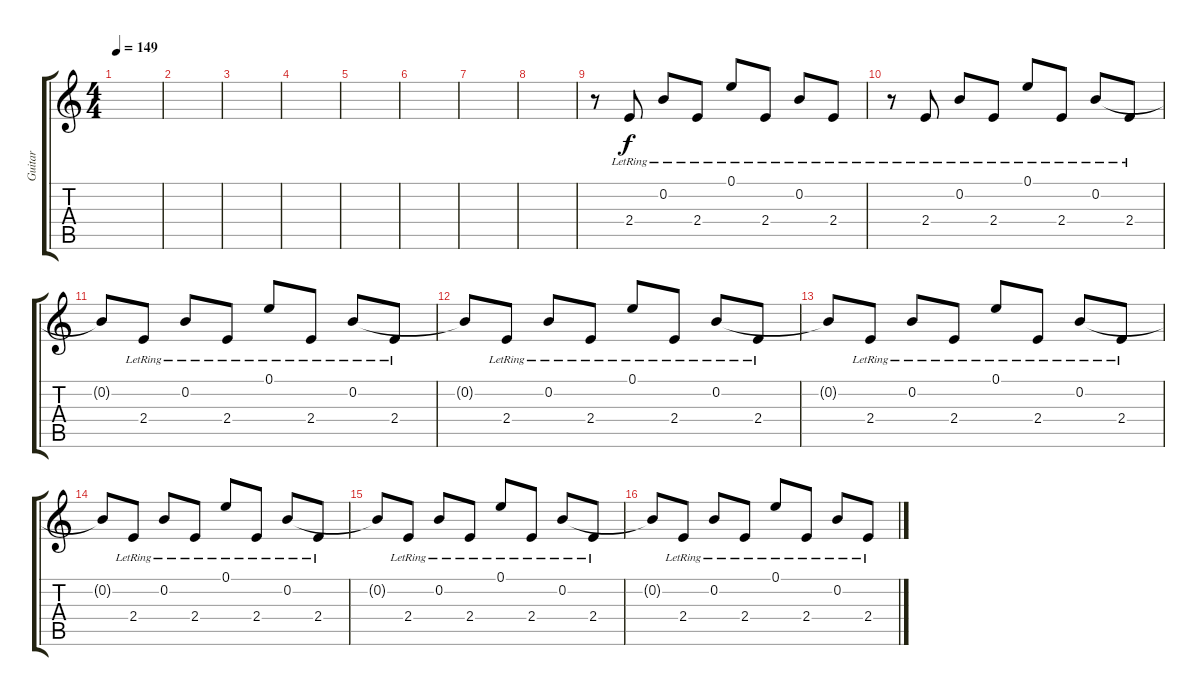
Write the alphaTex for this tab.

\track ("Guitar" "Guitar") {instrument electricguitarclean}
\staff {score tabs}
\tuning (E4 B3 G3 D3 A2 E2) {hide}
\ts (4 4)
\tempo 149
\clef g2
\ks c
|
|
|
|
|
|
|
|
r.8{volume 8 instrument acousticguitarsteel} 2.4{lr}.8 0.2{lr}.8 2.4{lr}.8 0.1{lr}.8 2.4{lr}.8 0.2{lr}.8 2.4{lr}.8 |
r.8 2.4{lr}.8 0.2{lr}.8 2.4{lr}.8 0.1{lr}.8 2.4{lr}.8 0.2{lr}.8 2.4{lr}.8 |
0.2{t}.8 2.4{lr}.8 0.2{lr}.8 2.4{lr}.8 0.1{lr}.8 2.4{lr}.8 0.2{lr}.8 2.4{lr}.8 |
0.2{t}.8 2.4{lr}.8 0.2{lr}.8 2.4{lr}.8 0.1{lr}.8 2.4{lr}.8 0.2{lr}.8 2.4{lr}.8 |
0.2{t}.8 2.4{lr}.8 0.2{lr}.8 2.4{lr}.8 0.1{lr}.8 2.4{lr}.8 0.2{lr}.8 2.4{lr}.8 |
0.2{t}.8 2.4{lr}.8 0.2{lr}.8 2.4{lr}.8 0.1{lr}.8 2.4{lr}.8 0.2{lr}.8 2.4{lr}.8 |
0.2{t}.8 2.4{lr}.8 0.2{lr}.8 2.4{lr}.8 0.1{lr}.8 2.4{lr}.8 0.2{lr}.8 2.4{lr}.8 |
0.2{t}.8 2.4{lr}.8 0.2{lr}.8 2.4{lr}.8 0.1{lr}.8 2.4{lr}.8 0.2{lr}.8 2.4{lr}.8
